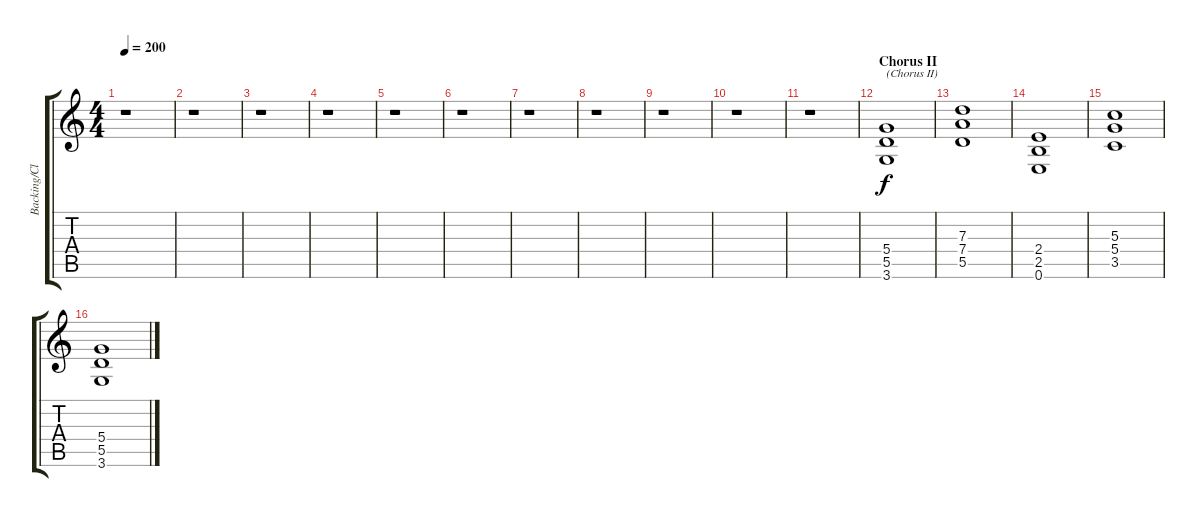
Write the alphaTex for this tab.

\track ("Backing/Clean Guitar" "Backing/Cl") {instrument distortionguitar}
\staff {score tabs}
\tuning (E4 B3 G3 D3 A2 E2) {hide}
\ts (4 4)
\tempo 200
\clef g2
\ks c
r.1{dy f} |
r.1 |
r.1 |
r.1 |
r.1 |
r.1 |
r.1 |
r.1 |
r.1 |
r.1 |
r.1 |
\section ("" "Chorus II")
(5.4 5.5 3.6).1{txt "(Chorus II)" volume 12} |
(7.3 7.4 5.5).1 |
(2.4 2.5 0.6).1 |
(5.3 5.4 3.5).1 |
(5.4 5.5 3.6).1
